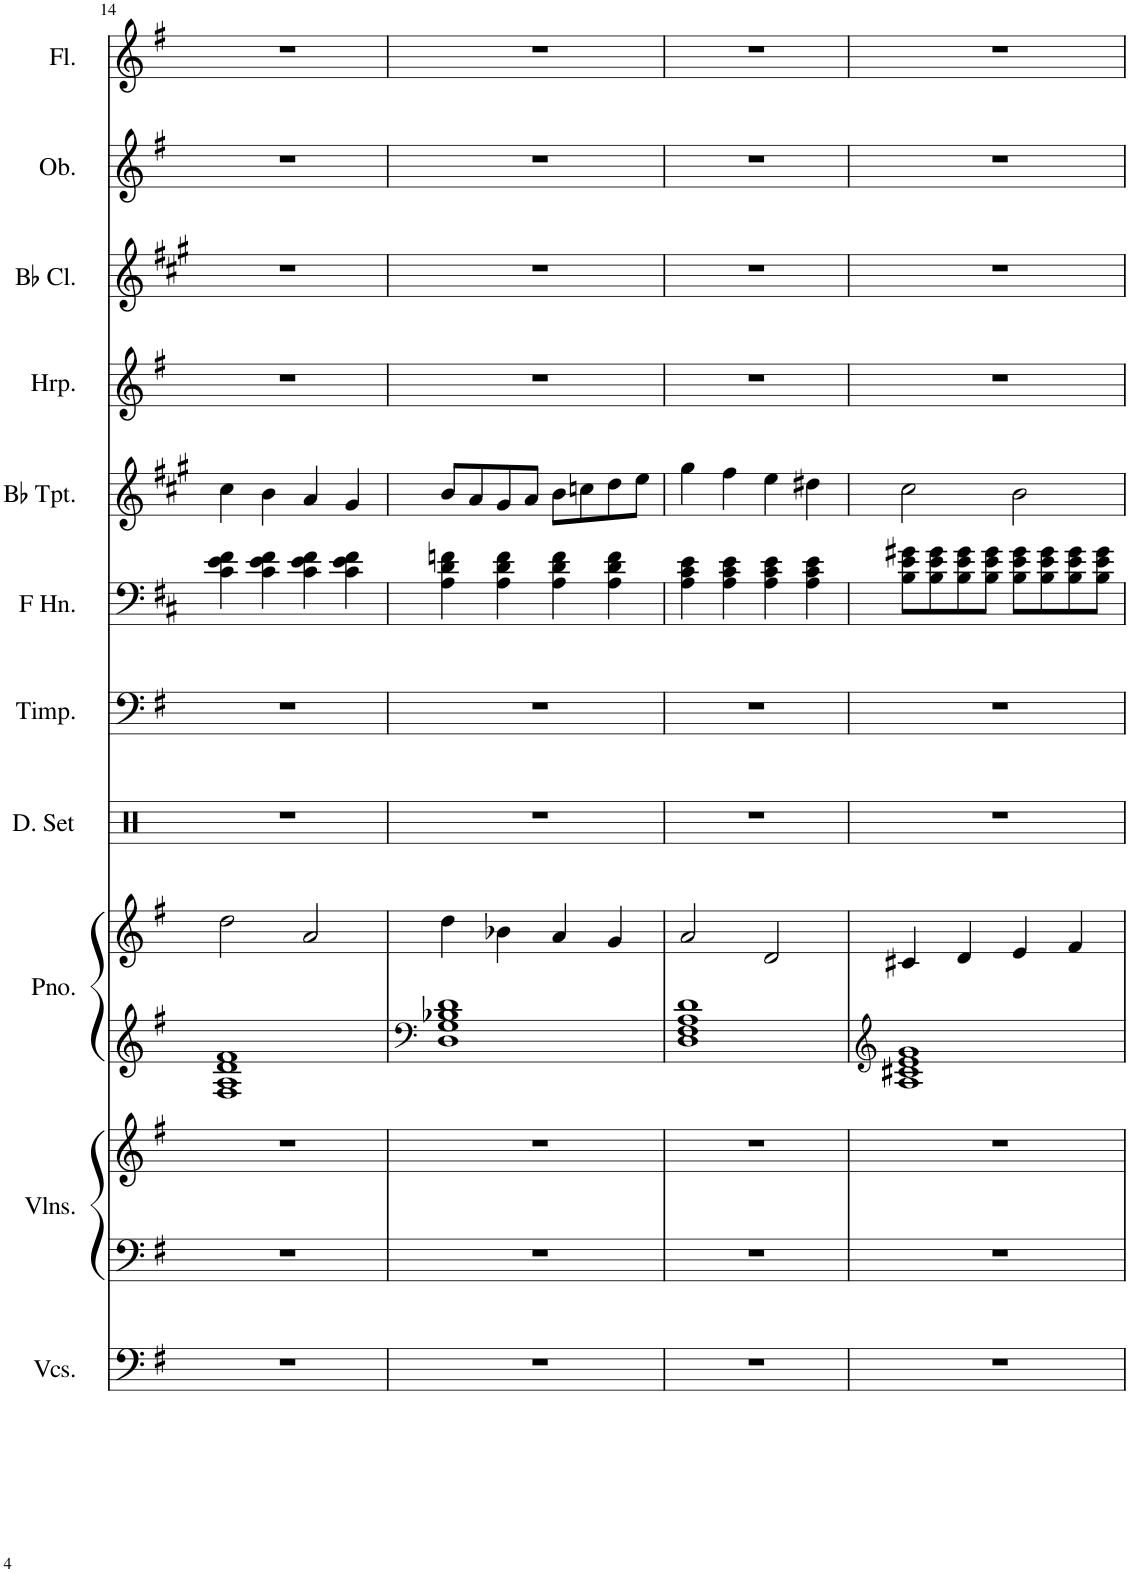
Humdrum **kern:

**kern	**kern	**kern	**kern	**kern	**kern	**kern	**kern	**kern	**kern	**kern	**kern	**kern
*part11	*part10	*part10	*part9	*part9	*part8	*part7	*part6	*part5	*part4	*part3	*part2	*part1
*staff13	*staff12	*staff11	*staff10	*staff9	*staff8	*staff7	*staff6	*staff5	*staff4	*staff3	*staff2	*staff1
*I"Violoncellos	*I"Violins	*	*I"Piano, Vl.I	*	*I"Drumset	*I"Timpani	*I"Horn in F	*I"Bb Trumpet	*I"Harp	*I"Bb Clarinet	*I"Oboe	*I"Flute
*I'Vcs.	*I'Vlns.	*	*I'Pno.	*	*I'D. Set	*I'Timp.	*	*I'Bb Tpt.	*I'Hrp.	*I'Bb Cl.	*I'Ob.	*I'Fl.
!!LO:PB:g=z
*clefF4	*clefF4	*clefG2	*clefG2	*clefG2	*clefX	*clefF4	*clefF4	*clefG2	*clefG2	*clefG2	*clefG2	*clefG2
*	*	*	*	*	*	*	*Trd4c7	*Trd1c2	*	*Trd1c2	*	*
*k[f#]	*k[f#]	*k[f#]	*k[f#]	*k[f#]	*k[]	*k[f#]	*k[f#c#]	*k[f#c#g#]	*k[f#]	*k[f#c#g#]	*k[f#]	*k[f#]
*M4/4	*M4/4	*M4/4	*M4/4	*M4/4	*M4/4	*M4/4	*M4/4	*M4/4	*M4/4	*M4/4	*M4/4	*M4/4
=14	=14	=14	=14	=14	=14	=14	=14	=14	=14	=14	=14	=14
1r	1r	1r	1F# 1A 1d 1f#	2dd\	1r	1r	4c#\ 4e\ 4f#\	4cc#\	1r	1r	1r	1r
.	.	.	.	.	.	.	4c#\ 4e\ 4f#\	4b\	.	.	.	.
.	.	.	.	2a/	.	.	4c#\ 4e\ 4f#\	4a/	.	.	.	.
.	.	.	.	.	.	.	4c#\ 4e\ 4f#\	4g#/	.	.	.	.
=15	=15	=15	=15	=15	=15	=15	=15	=15	=15	=15	=15	=15
*	*	*	*clefF4	*	*	*	*	*	*	*	*	*
1r	1r	1r	1D 1G 1B-X 1d	4dd\	1r	1r	4A\ 4d\ 4fn\	8b/L	1r	1r	1r	1r
.	.	.	.	.	.	.	.	8a/	.	.	.	.
.	.	.	.	4b-X\	.	.	4A\ 4d\ 4f\	8g#/	.	.	.	.
.	.	.	.	.	.	.	.	8a/J	.	.	.	.
.	.	.	.	4a/	.	.	4A\ 4d\ 4f\	8b\L	.	.	.	.
.	.	.	.	.	.	.	.	8ccn\	.	.	.	.
.	.	.	.	4g/	.	.	4A\ 4d\ 4f\	8dd\	.	.	.	.
.	.	.	.	.	.	.	.	8ee\J	.	.	.	.
=16	=16	=16	=16	=16	=16	=16	=16	=16	=16	=16	=16	=16
1r	1r	1r	1D 1F# 1A 1d	2a/	1r	1r	4A\ 4c#\ 4e\	4gg#\	1r	1r	1r	1r
.	.	.	.	.	.	.	4A\ 4c#\ 4e\	4ff#\	.	.	.	.
.	.	.	.	2d/	.	.	4A\ 4c#\ 4e\	4ee\	.	.	.	.
.	.	.	.	.	.	.	4A\ 4c#\ 4e\	4dd#X\	.	.	.	.
=17	=17	=17	=17	=17	=17	=17	=17	=17	=17	=17	=17	=17
*	*	*	*clefG2	*	*	*	*	*	*	*	*	*
1r	1r	1r	1A 1c#X 1e 1g	4c#X/	1r	1r	8B\ 8e\ 8g#X\L	2cc#\	1r	1r	1r	1r
.	.	.	.	.	.	.	8B\ 8e\ 8g#\	.	.	.	.	.
.	.	.	.	4d/	.	.	8B\ 8e\ 8g#\	.	.	.	.	.
.	.	.	.	.	.	.	8B\ 8e\ 8g#\J	.	.	.	.	.
.	.	.	.	4e/	.	.	8B\ 8e\ 8g#\L	2b\	.	.	.	.
.	.	.	.	.	.	.	8B\ 8e\ 8g#\	.	.	.	.	.
.	.	.	.	4f#/	.	.	8B\ 8e\ 8g#\	.	.	.	.	.
.	.	.	.	.	.	.	8B\ 8e\ 8g#\J	.	.	.	.	.
=	=	=	=	=	=	=	=	=	=	=	=	=
*-	*-	*-	*-	*-	*-	*-	*-	*-	*-	*-	*-	*-
